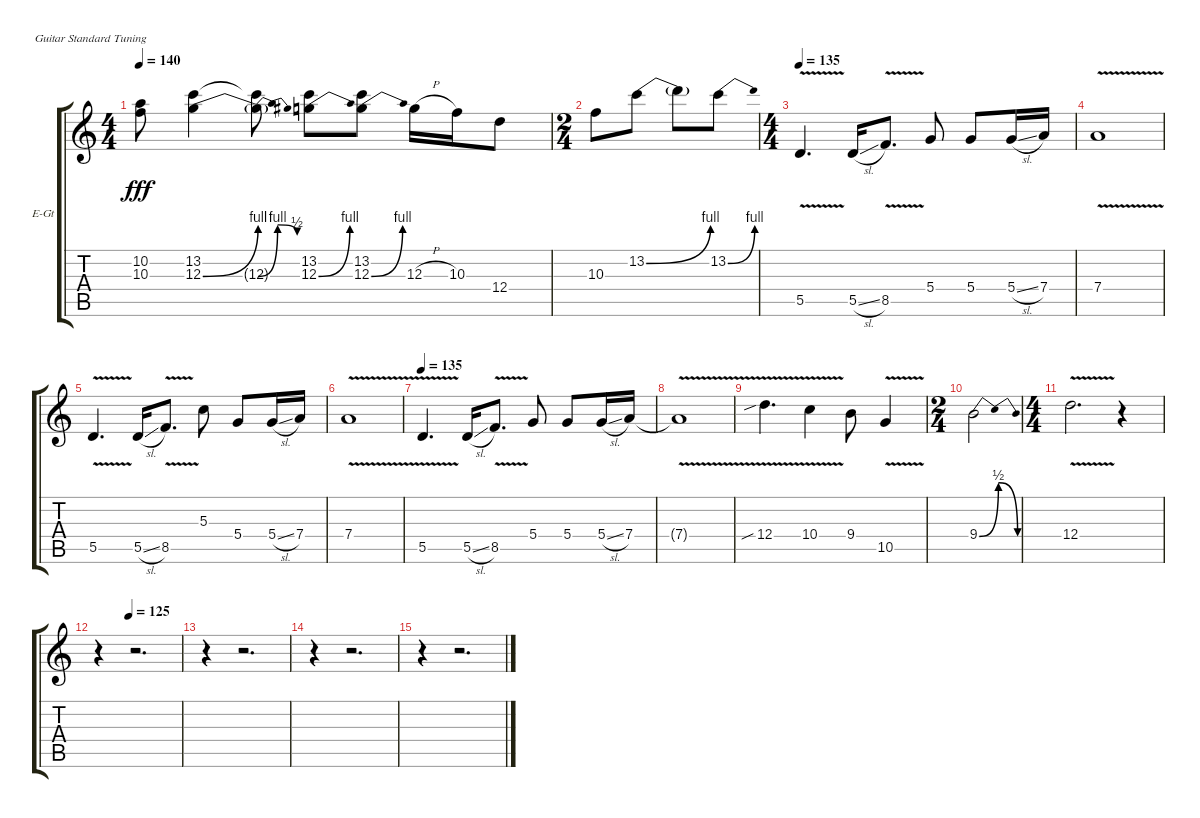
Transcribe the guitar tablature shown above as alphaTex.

\bracketExtendMode groupsimilarinstruments
\firstSystemTrackNameOrientation horizontal
\otherSystemsTrackNameOrientation horizontal
\track ("Solo" "E-Gt") {instrument overdrivenguitar}
\staff {score tabs}
\tuning (E4 B3 G3 D3 A2 E2)
\ts (4 4)
\tempo 140
\clef g2
\ks c
(10.3 10.2).8{dy fff} (12.3{be (bend 0 0 15 4)} 13.2).4 (12.3{be (bendrelease 0 0 10.2 4 20.4 4 30.599999999999998 2) t} 13.2{t}).8 (12.3{be (bend 0 0 15 4)} 13.2).8 (12.3{be (bend 0 0 15 4)} 13.2).8 12.3{h}.16 10.3.16 12.4.8 |
\ts (2 4)
\beaming (8 2 2)
10.3.8 13.2{be (bend 0 0 15 4)}.8 13.2{t}.8 13.2{be (bend 0 0 15 4)}.8 |
\ts (4 4)
\beaming (8 2 2 2 2)
\tempo 135
5.5{v}.4{d} 5.5{sl}.16 8.5{v}.8{d} 5.4.8 5.4.8 5.4{sl}.16 7.4.16 |
7.4{v}.1 |
5.5{v}.4{d} 5.5{sl}.16 8.5{v}.8{d} 5.3.8 5.4.8 5.4{sl}.16 7.4.16 |
7.4{v}.1 |
\tempo 135
5.5{v}.4{d} 5.5{sl}.16 8.5{v}.8{d} 5.4.8 5.4.8 5.4{sl}.16 7.4.16 |
7.4{v t}.1 |
12.4{v sib}.4{d} 10.4{v}.4 9.4.8 10.5{v}.4 |
\ts (2 4)
\beaming (8 2 2 2 2)
9.4{be (bendrelease 0 0 30 2 30 2 60 0)}.2 |
\ts (4 4)
\beaming (8 2 2 2 2)
12.4{v}.2{d} r.4 |
\tempo (125 0.375)
r.4 r.2{d} |
r.4 r.2{d} |
r.4 r.2{d} |
r.4 r.2{d}
